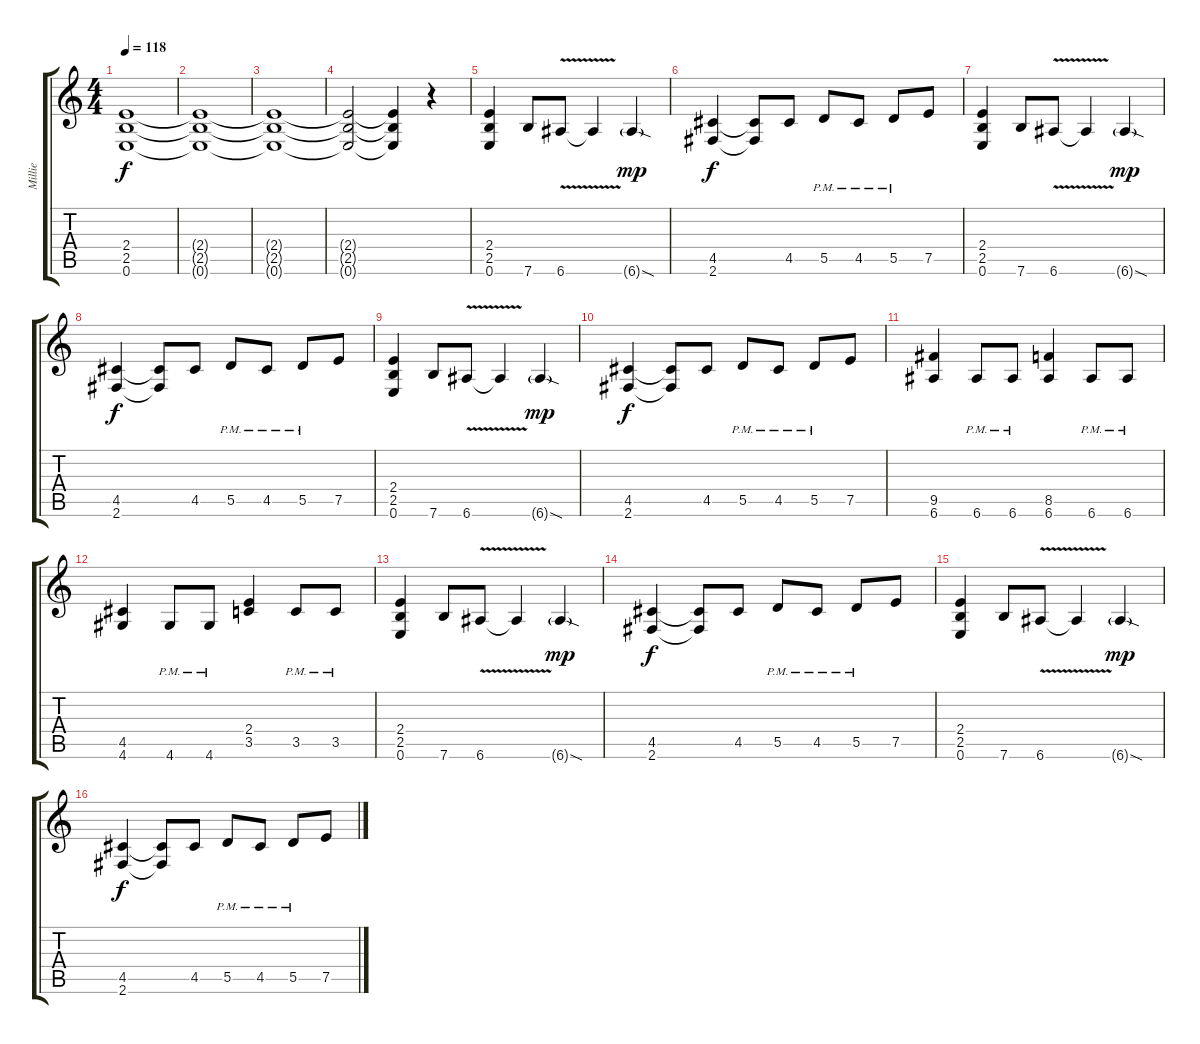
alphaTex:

\track ("Millie" "Millie") {instrument distortionguitar}
\staff {score tabs}
\tuning (E4 B3 G3 D3 A2 E2) {hide}
\ts (4 4)
\tempo 118
\clef g2
\ks c
(2.4 2.5 0.6).1{dy f volume 1 instrument distortionguitar} |
(2.4{t} 2.5{t} 0.6{t}).1{volume 10} |
(2.4{t} 2.5{t} 0.6{t}).1 |
(2.4{t} 2.5{t} 0.6{t}).2 (2.4{t} 2.5{t} 0.6{t}).4 r.4 |
(2.4 2.5 0.6).4{volume 14 balance 2} 7.6.8 6.6{v}.8 6.6{t}.4 6.6{sod g}.4{dy mp} |
(4.5 2.6).4{dy f} (4.5{t} 2.6{t}).8 4.5.8 5.5{pm}.8 4.5{pm}.8 5.5{pm}.8 7.5.8 |
(2.4 2.5 0.6).4 7.6.8 6.6{v}.8 6.6{t}.4 6.6{sod g}.4{dy mp} |
(4.5 2.6).4{dy f} (4.5{t} 2.6{t}).8 4.5.8 5.5{pm}.8 4.5{pm}.8 5.5{pm}.8 7.5.8 |
(2.4 2.5 0.6).4 7.6.8 6.6{v}.8 6.6{t}.4 6.6{sod g}.4{dy mp} |
(4.5 2.6).4{dy f} (4.5{t} 2.6{t}).8 4.5.8 5.5{pm}.8 4.5{pm}.8 5.5{pm}.8 7.5.8 |
(9.5 6.6).4 6.6{pm}.8 6.6{pm}.8 (8.5 6.6).4 6.6{pm}.8 6.6{pm}.8 |
(4.5 4.6).4 4.6{pm}.8 4.6{pm}.8 (2.4 3.5).4 3.5{pm}.8 3.5{pm}.8 |
(2.4 2.5 0.6).4 7.6.8 6.6{v}.8 6.6{t}.4 6.6{sod g}.4{dy mp} |
(4.5 2.6).4{dy f} (4.5{t} 2.6{t}).8 4.5.8 5.5{pm}.8 4.5{pm}.8 5.5{pm}.8 7.5.8 |
(2.4 2.5 0.6).4 7.6.8 6.6{v}.8 6.6{t}.4 6.6{sod g}.4{dy mp} |
(4.5 2.6).4{dy f} (4.5{t} 2.6{t}).8 4.5.8 5.5{pm}.8 4.5{pm}.8 5.5{pm}.8 7.5.8
